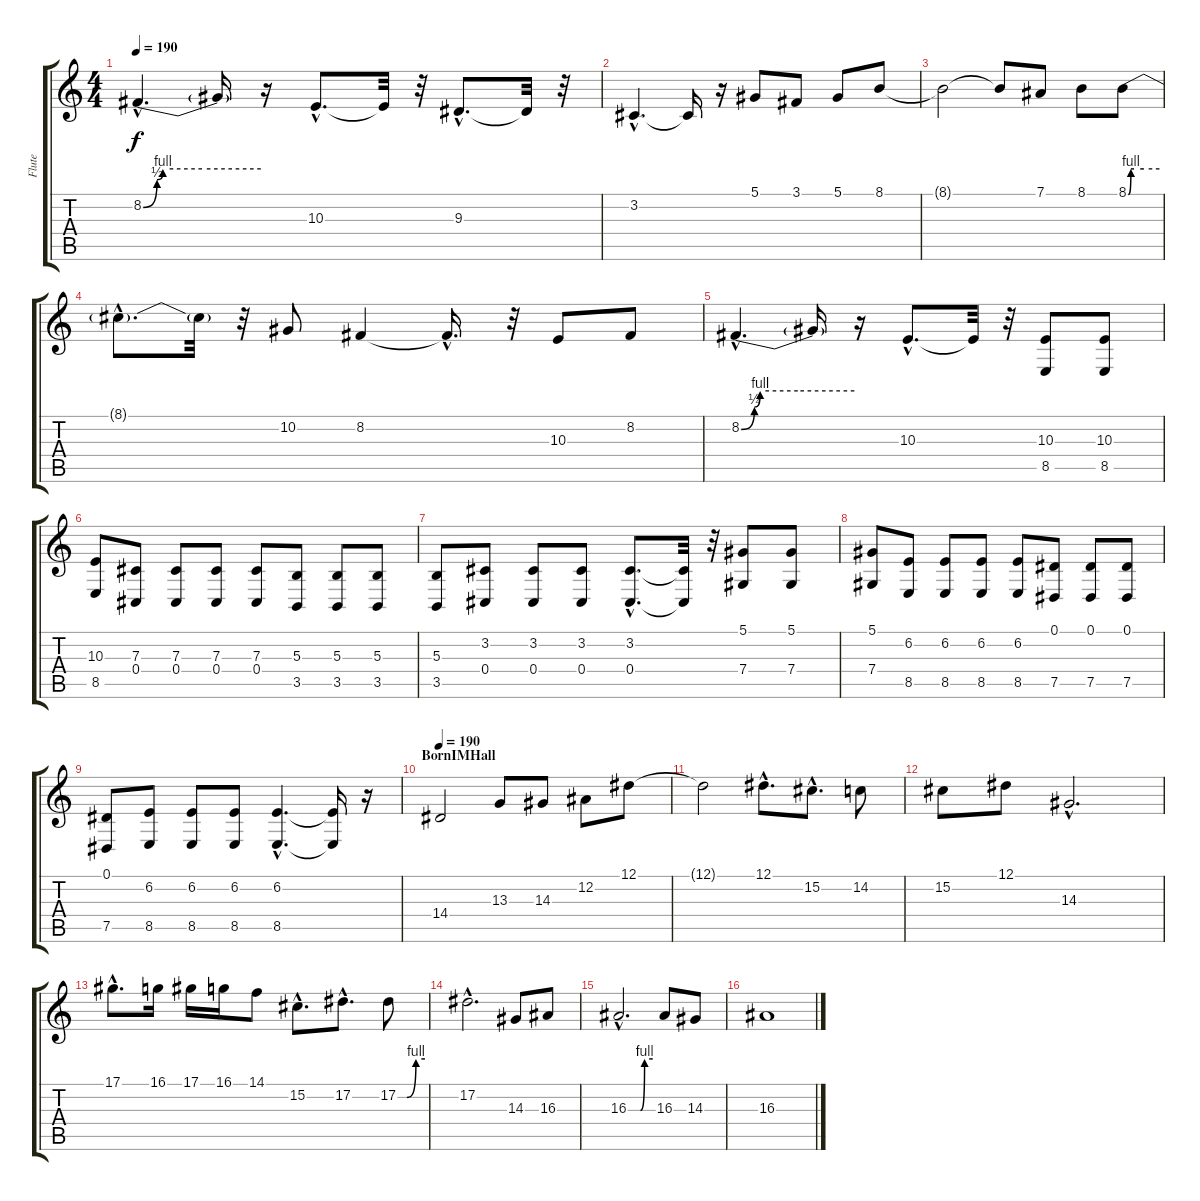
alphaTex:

\track ("Flute" "Flute") {instrument flute}
\staff {score tabs}
\tuning (Eb4 Bb3 Gb3 Db3 Ab2 Eb2) {hide}
\ts (4 4)
\tempo 190
\clef g2
\ks c
8.2{be (custom 0 0 7 2 10 4 30 4 60 4) hac}.4{d dy f} 8.2{t}.16 r.16 10.3{hac}.8{d} 10.3{t}.32 r.32 9.3{hac}.8{d} 9.3{t}.32 r.32 |
3.2{hac}.4{d} 3.2{t}.16 r.16 5.1.8 3.1.8 5.1.8 8.1.8 |
8.1{t}.2 8.1{t}.8 7.1.8 8.1.8 8.1{be (custom 0 0 5 4 11 4 30 4 60 4)}.8 |
8.1{hac t}.8{d} 8.1{t}.32 r.32 10.2.8 8.2.4 8.2{hac t}.16{d} r.32 10.3.8 8.2.8 |
8.2{be (custom 0 0 7 1 10 4 30 4 60 4) hac}.4{d} 8.2{t}.16 r.16 10.3{hac}.8{d} 10.3{t}.32 r.32 (10.3 8.5).8 (10.3 8.5).8 |
(10.3 8.5).8 (7.3 0.4).8 (7.3 0.4).8 (7.3 0.4).8 (7.3 0.4).8 (5.3 3.5).8 (5.3 3.5).8 (5.3 3.5).8 |
(5.3 3.5).8 (3.2 0.4).8 (3.2 0.4).8 (3.2 0.4).8 (3.2{hac} 0.4{hac}).8{d} (3.2{t} 0.4{t}).32 r.32 (5.1 7.4).8 (5.1 7.4).8 |
(5.1 7.4).8 (6.2 8.5).8 (6.2 8.5).8 (6.2 8.5).8 (6.2 8.5).8 (0.1 7.5).8 (0.1 7.5).8 (0.1 7.5).8 |
(0.1 7.5).8 (6.2 8.5).8 (6.2 8.5).8 (6.2 8.5).8 (6.2{hac} 8.5{hac}).4{d} (6.2{t} 8.5{t}).16 r.16 |
\section ("" "BornIMHall")
\tempo 190
14.4.2 13.3.8 14.3.8 12.2.8 12.1.8 |
12.1{t}.2 12.1{hac}.8{d} 15.2{hac}.8{d} 14.2.8 |
15.2.8 12.1.8 14.3{hac}.2{d} |
17.1{hac}.8{d} 16.1.16 17.1.16 16.1.16 14.1.8 15.2{hac}.8{d} 17.2{hac}.8{d} 17.2{be (custom 0 0 20 0 40 4 60 4)}.8 |
17.2{hac}.2{d} 14.3.8 16.3.8 |
16.3{be (custom 0 0 30 0 40 4 60 4) hac}.2{d} 16.3.8 14.3.8 |
16.3.1
